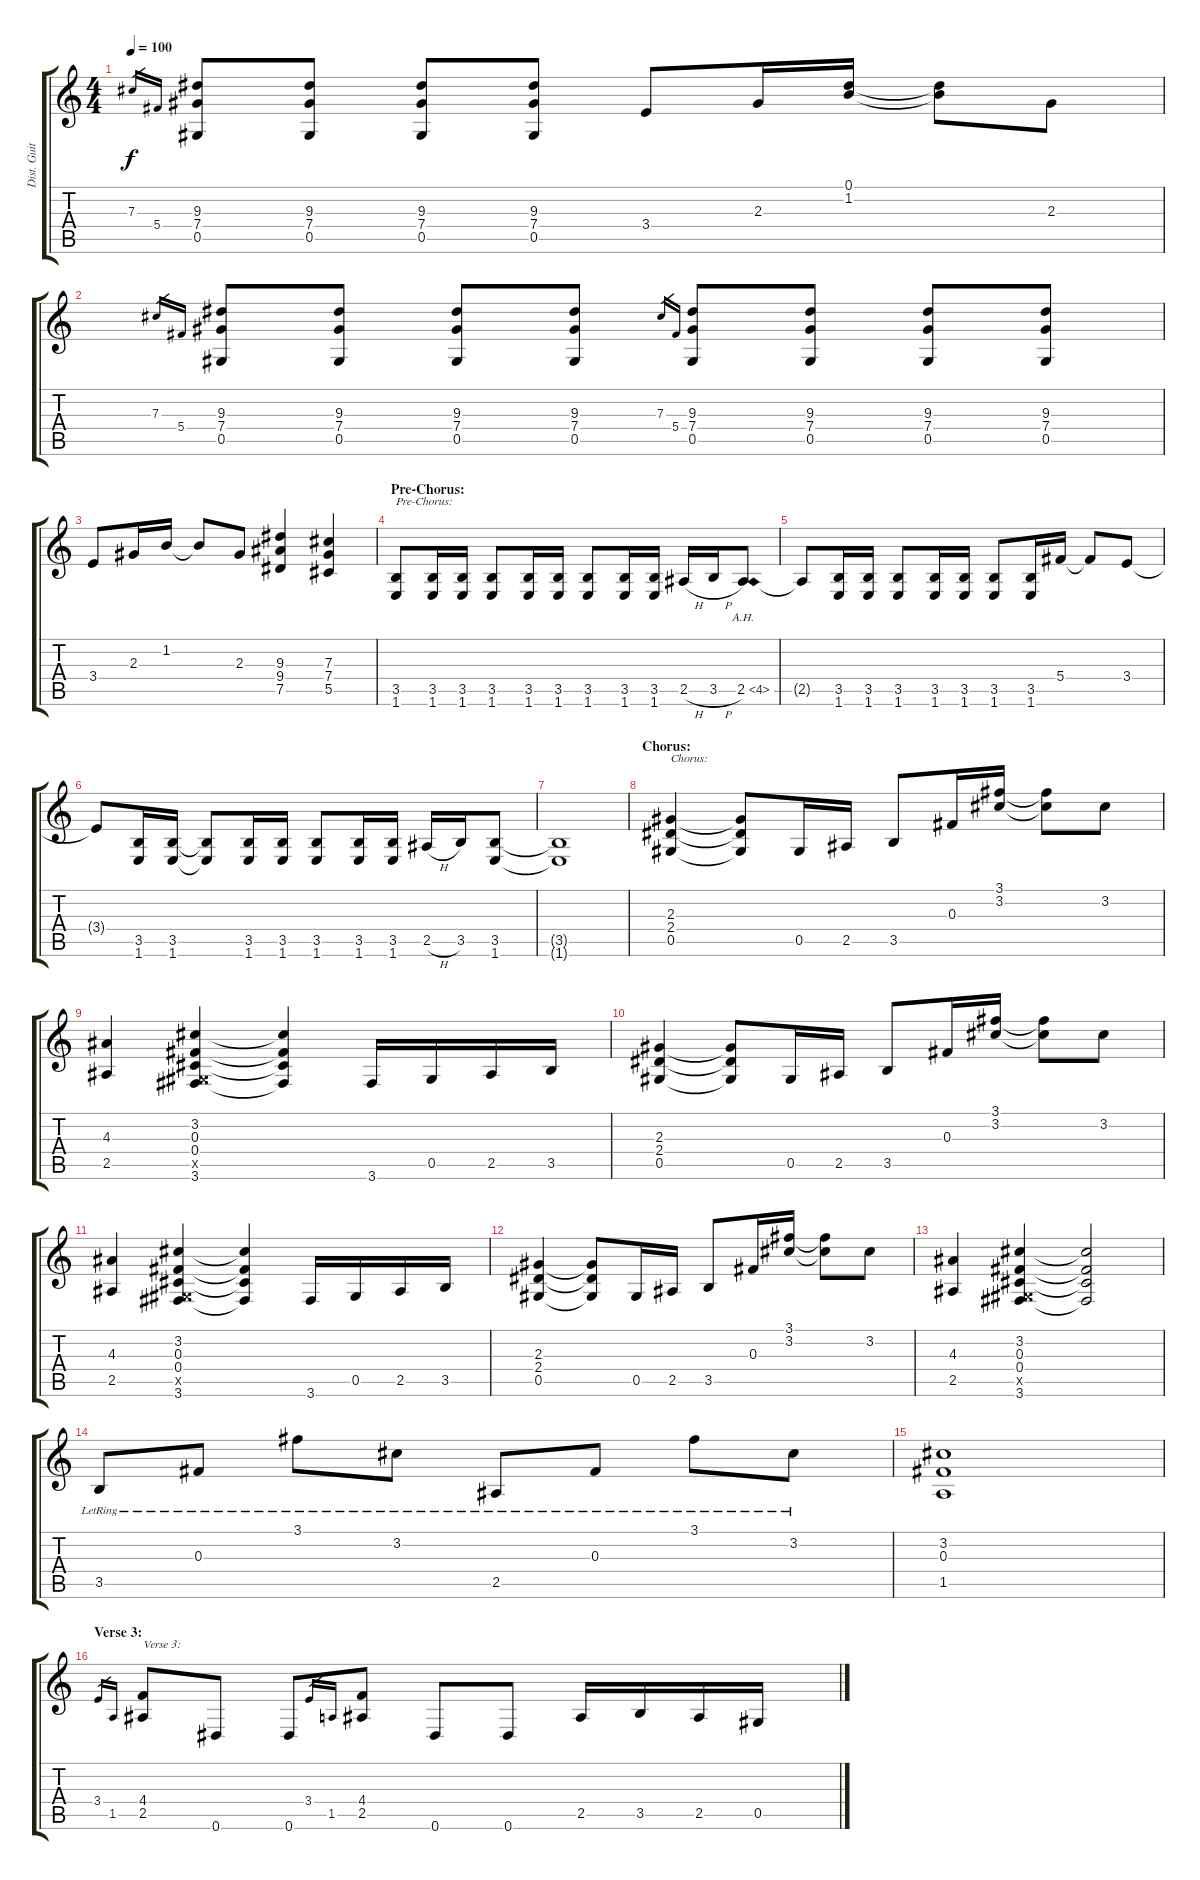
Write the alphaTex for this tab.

\track ("Dist. Guitar 1" "Dist. Guit") {instrument distortionguitar}
\staff {score tabs}
\tuning (Eb4 Bb3 Gb3 Db3 Ab2 Eb2) {hide}
\ts (4 4)
\tempo 100
\clef g2
\ks c
7.3.16{gr dy f} 5.4.16{gr} (9.3 7.4 0.5).8 (9.3 7.4 0.5).8 (9.3 7.4 0.5).8 (9.3 7.4 0.5).8 3.4.8 2.3.16 (0.1 1.2).16 (0.1{t} 1.2{t}).8 2.3.8 |
7.3.16{gr} 5.4.16{gr} (9.3 7.4 0.5).8 (9.3 7.4 0.5).8 (9.3 7.4 0.5).8 (9.3 7.4 0.5).8 7.3.16{gr} 5.4.16{gr} (9.3 7.4 0.5).8 (9.3 7.4 0.5).8 (9.3 7.4 0.5).8 (9.3 7.4 0.5).8 |
3.4.8 2.3.16 1.2.16 1.2{t}.8 2.3.8 (9.3 9.4 7.5).4 (7.3 7.4 5.5).4 |
\section ("" "Pre-Chorus:")
(3.5 1.6).8{txt "Pre-Chorus:"} (3.5 1.6).16 (3.5 1.6).16 (3.5 1.6).8 (3.5 1.6).16 (3.5 1.6).16 (3.5 1.6).8 (3.5 1.6).16 (3.5 1.6).16 2.5{h}.16 3.5{h}.16 2.5{ah 2}.8 |
2.5{t}.8 (3.5 1.6).16 (3.5 1.6).16 (3.5 1.6).8 (3.5 1.6).16 (3.5 1.6).16 (3.5 1.6).8 (3.5 1.6).16 5.4.16 5.4{t}.8 3.4.8 |
3.4{t}.8 (3.5 1.6).16 (3.5 1.6).16 (3.5{t} 1.6{t}).8 (3.5 1.6).16 (3.5 1.6).16 (3.5 1.6).8 (3.5 1.6).16 (3.5 1.6).16 2.5{h}.16 3.5.16 (3.5 1.6).8 |
(3.5{t} 1.6{t}).1 |
\section ("" "Chorus:")
(2.3 2.4 0.5).4{txt "Chorus:"} (2.3{t} 2.4{t} 0.5{t}).8 0.5.16 2.5.16 3.5.8 0.3.16 (3.1 3.2).16 (3.1{t} 3.2{t}).8 3.2.8 |
(4.3 2.5).4 (3.2 0.3 0.4 0.5{x} 3.6).4 (3.2{t} 0.3{t} 0.4{t} 3.6{t}).4 3.6.16 0.5.16 2.5.16 3.5.16 |
(2.3 2.4 0.5).4 (2.3{t} 2.4{t} 0.5{t}).8 0.5.16 2.5.16 3.5.8 0.3.16 (3.1 3.2).16 (3.1{t} 3.2{t}).8 3.2.8 |
(4.3 2.5).4 (3.2 0.3 0.4 0.5{x} 3.6).4 (3.2{t} 0.3{t} 0.4{t} 3.6{t}).4 3.6.16 0.5.16 2.5.16 3.5.16 |
(2.3 2.4 0.5).4 (2.3{t} 2.4{t} 0.5{t}).8 0.5.16 2.5.16 3.5.8 0.3.16 (3.1 3.2).16 (3.1{t} 3.2{t}).8 3.2.8 |
(4.3 2.5).4 (3.2 0.3 0.4 0.5{x} 3.6).4 (3.2{t} 0.3{t} 0.4{t} 3.6{t}).2 |
3.5{lr}.8 0.3{lr}.8 3.1{lr}.8 3.2{lr}.8 2.5{lr}.8 0.3{lr}.8 3.1{lr}.8 3.2{lr}.8 |
(3.2 0.3 1.5).1 |
\section ("" "Verse 3:")
3.4.16{gr} 1.5.16{gr} (4.4 2.5).8{txt "Verse 3:"} 0.6.8 0.6.8 3.4.16{gr} 1.5.16{gr} (4.4 2.5).8 0.6.8 0.6.8 2.5.16 3.5.16 2.5.16 0.5.16
